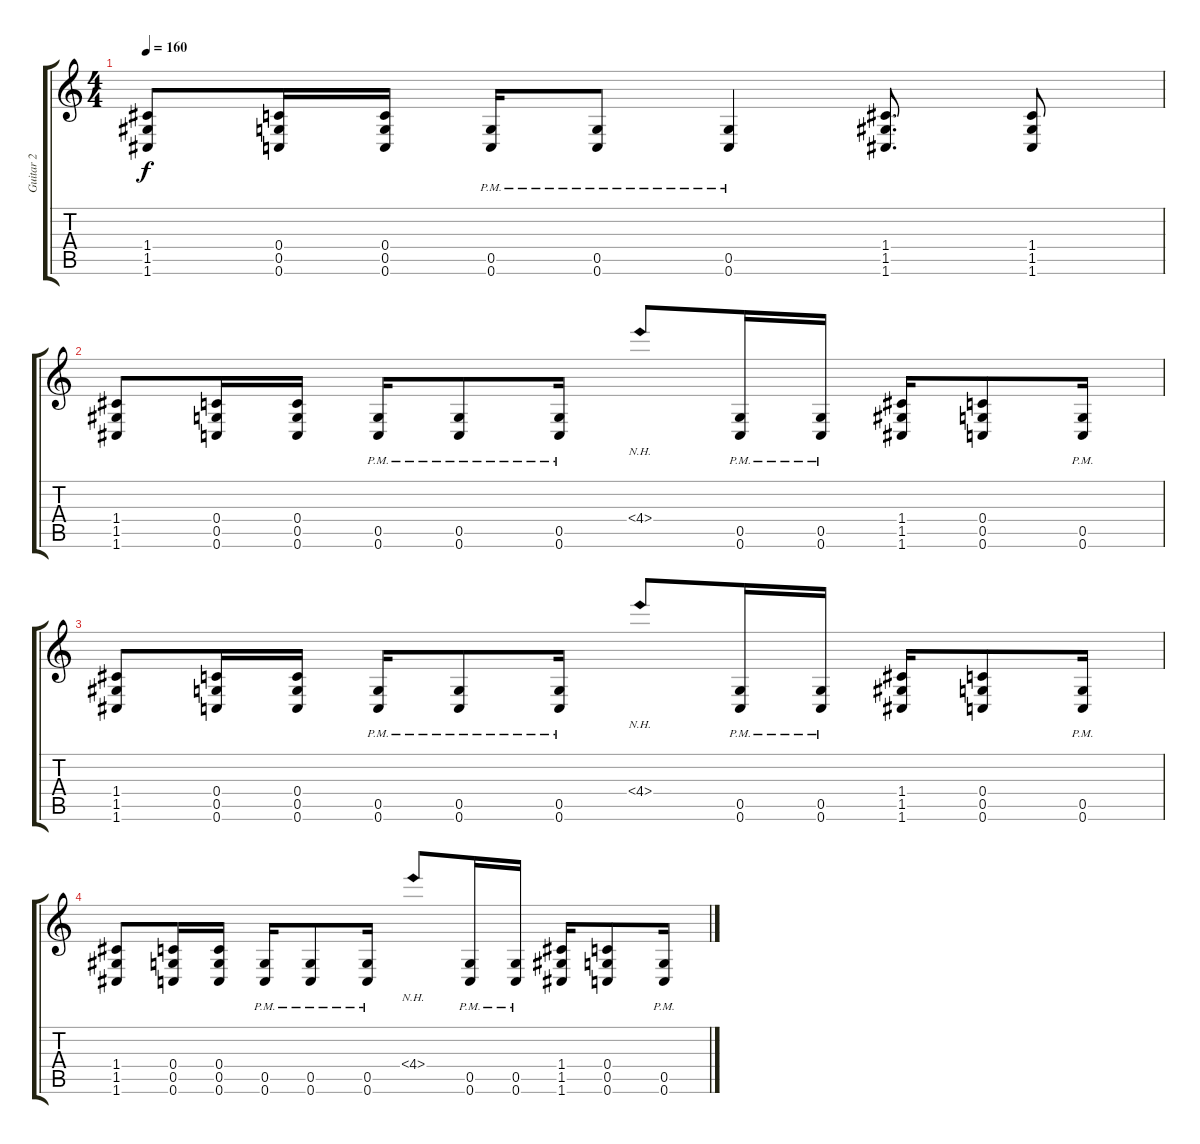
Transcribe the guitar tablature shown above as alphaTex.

\track ("Guitar 2" "Guitar 2") {instrument distortionguitar}
\staff {score tabs}
\tuning (D4 A3 F3 C3 G2 C2) {hide}
\ts (4 4)
\tempo 160
\clef g2
\ks c
(1.4 1.5 1.6).8{dy f} (0.4 0.5 0.6).16 (0.4 0.5 0.6).16 (0.5 0.6{pm}).16 (0.5 0.6{pm}).8 (0.5 0.6{pm}).4 (1.4 1.5 1.6).8{d} (1.4 1.5 1.6).8 |
(1.4 1.5 1.6).8 (0.4 0.5 0.6).16 (0.4 0.5 0.6).16 (0.5 0.6{pm}).16 (0.5 0.6{pm}).8 (0.5 0.6{pm}).16 4.4{nh}.8 (0.5 0.6{pm}).16 (0.5 0.6{pm}).16 (1.4 1.5 1.6).16 (0.4 0.5 0.6).8 (0.5 0.6{pm}).16 |
(1.4 1.5 1.6).8 (0.4 0.5 0.6).16 (0.4 0.5 0.6).16 (0.5 0.6{pm}).16 (0.5 0.6{pm}).8 (0.5 0.6{pm}).16 4.4{nh}.8 (0.5 0.6{pm}).16 (0.5 0.6{pm}).16 (1.4 1.5 1.6).16 (0.4 0.5 0.6).8 (0.5 0.6{pm}).16 |
(1.4 1.5 1.6).8 (0.4 0.5 0.6).16 (0.4 0.5 0.6).16 (0.5 0.6{pm}).16 (0.5 0.6{pm}).8 (0.5 0.6{pm}).16 4.4{nh}.8 (0.5 0.6{pm}).16 (0.5 0.6{pm}).16 (1.4 1.5 1.6).16 (0.4 0.5 0.6).8 (0.5 0.6{pm}).16
